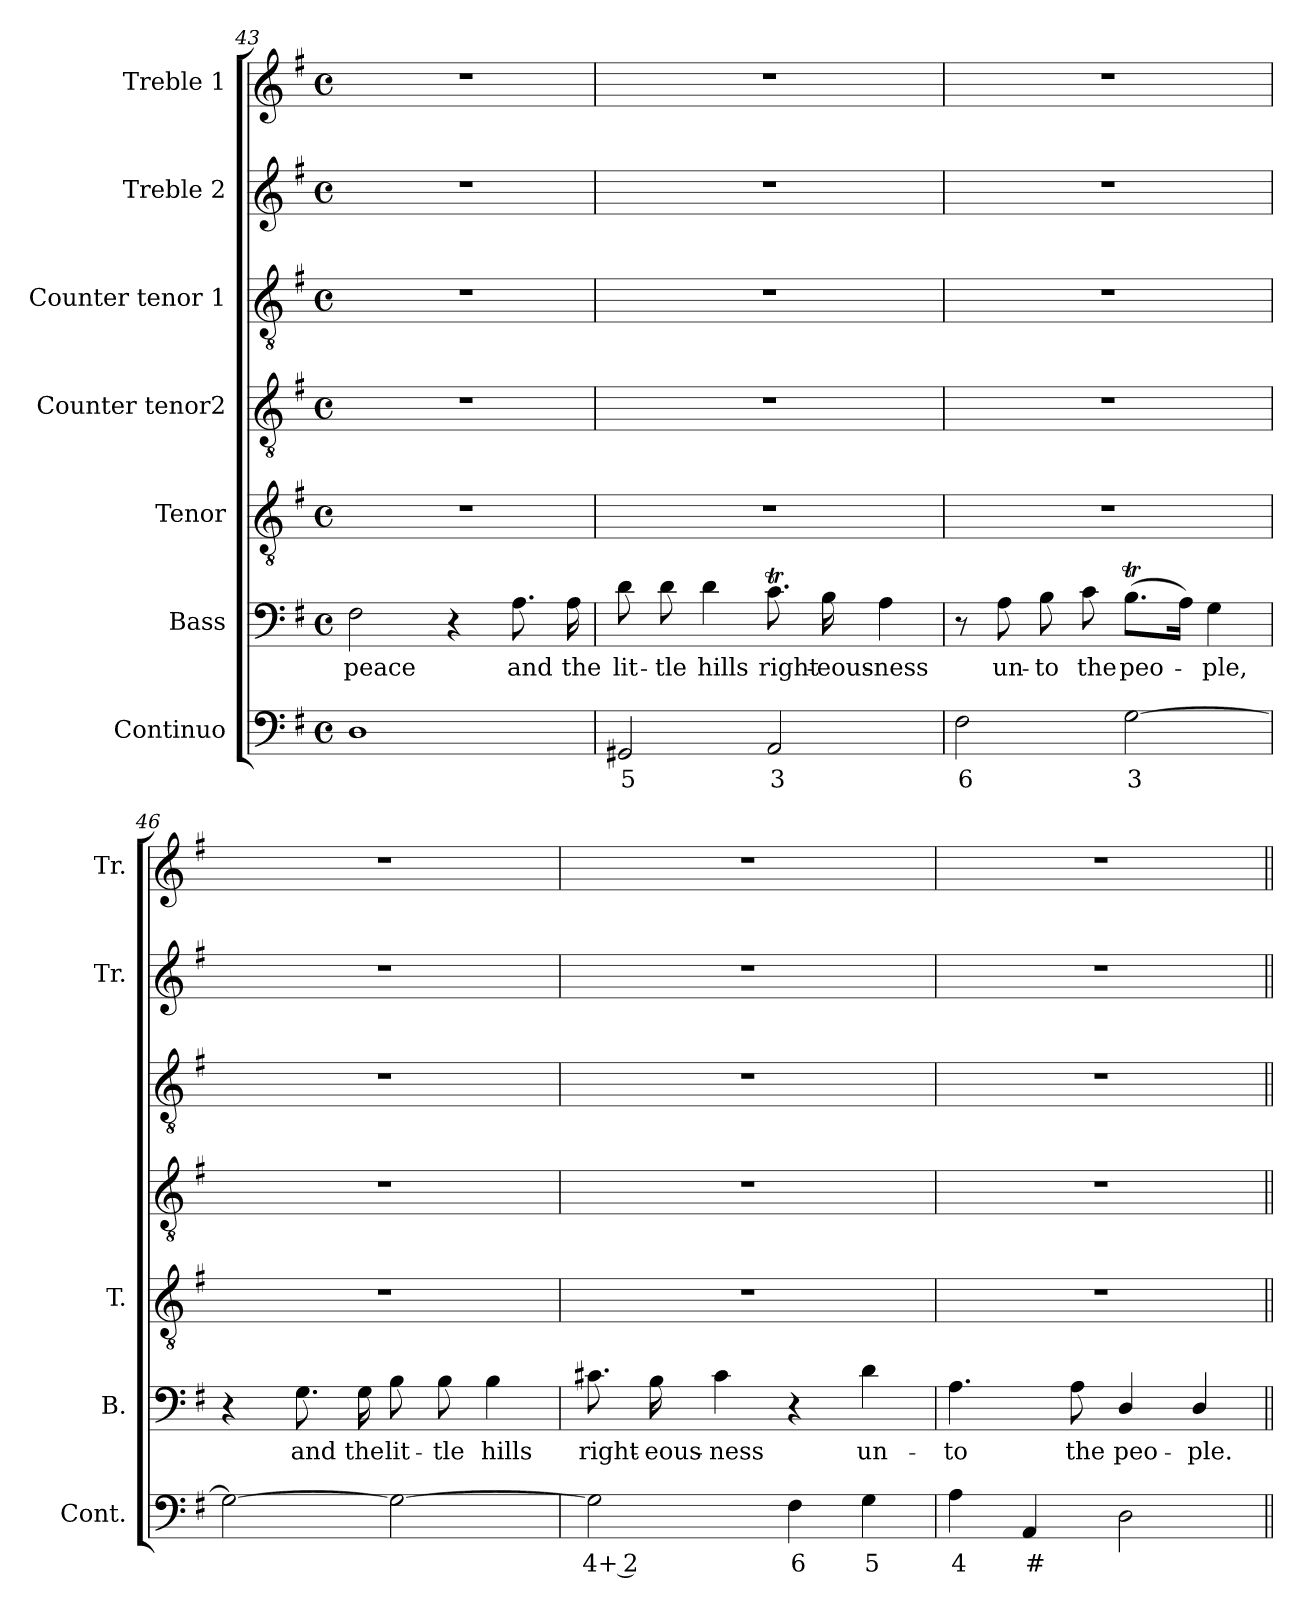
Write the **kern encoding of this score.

**kern	**text	**kern	**text	**kern	**kern	**kern	**kern	**kern
*part7	*part7	*part6	*part6	*part5	*part4	*part3	*part2	*part1
*staff7	*staff7	*staff6	*staff6	*staff5	*staff4	*staff3	*staff2	*staff1
*I"Continuo	*	*I"Bass	*	*I"Tenor	*I"Counter tenor2	*I"Counter tenor 1	*I"Treble 2	*I"Treble 1
*I'Cont.	*	*I'B.	*	*I'T.	*	*	*I'Tr.	*I'Tr.
*clefF4	*	*clefF4	*	*clefGv2	*clefGv2	*clefGv2	*clefG2	*clefG2
*	*	*	*	*ITrd7c12	*ITrd7c12	*ITrd7c12	*	*
*k[f#]	*	*k[f#]	*	*k[f#]	*k[f#]	*k[f#]	*k[f#]	*k[f#]
*G:	*	*G:	*	*G:	*G:	*G:	*G:	*G:
*M4/4	*	*M4/4	*	*M4/4	*M4/4	*M4/4	*M4/4	*M4/4
*met(c)	*	*met(c)	*	*met(c)	*met(c)	*met(c)	*met(c)	*met(c)
=43	=43	=43	=43	=43	=43	=43	=43	=43
!	!	!	!LO:LY:b:color=#000000	!	!	!	!	!
1Di	.	2F#i\	peace	1r	1r	1r	1r	1r
.	.	4r	.	.	.	.	.	.
!	!	!	!LO:LY:b:color=#000000	!	!	!	!	!
.	.	8.Ai\	and	.	.	.	.	.
!	!	!	!LO:LY:b:color=#000000	!	!	!	!	!
.	.	16Ai\	the	.	.	.	.	.
=44	=44	=44	=44	=44	=44	=44	=44	=44
!	!LO:LY:b:color=#000000	!	!	!	!	!	!	!
!	!	!	!LO:LY:b:color=#000000	!	!	!	!	!
2GG#Xi/	5	8di\	lit-	1r	1r	1r	1r	1r
!	!	!	!LO:LY:b:color=#000000	!	!	!	!	!
.	.	8di\	-tle	.	.	.	.	.
!	!	!	!LO:LY:b:color=#000000	!	!	!	!	!
.	.	4di\	hills	.	.	.	.	.
!	!LO:LY:b:color=#000000	!	!	!	!	!	!	!
!	!	!	!LO:LY:b:color=#000000	!	!	!	!	!
2AAi/	3	8.cTi\	right-	.	.	.	.	.
!	!	!	!LO:LY:b:color=#000000	!	!	!	!	!
.	.	16Bi\	-eous-	.	.	.	.	.
!	!	!	!LO:LY:b:color=#000000	!	!	!	!	!
.	.	4Ai\	-ness	.	.	.	.	.
!!LO:LB:g=z
=45	=45	=45	=45	=45	=45	=45	=45	=45
!	!LO:LY:b:color=#000000	!	!	!	!	!	!	!
2F#i\	6	8r	.	1r	1r	1r	1r	1r
!	!	!	!LO:LY:b:color=#000000	!	!	!	!	!
.	.	8Ai\	un-	.	.	.	.	.
!	!	!	!LO:LY:b:color=#000000	!	!	!	!	!
.	.	8Bi\	-to	.	.	.	.	.
!	!	!	!LO:LY:b:color=#000000	!	!	!	!	!
.	.	8ci\	the	.	.	.	.	.
!	!LO:LY:b:color=#000000	!	!	!	!	!	!	!
!	!	!	!LO:LY:b:color=#000000	!	!	!	!	!
[2Gi\	3	(8.Bti\L	peo-	.	.	.	.	.
.	.	16Ai\Jk)	.	.	.	.	.	.
!	!	!	!LO:LY:b:color=#000000	!	!	!	!	!
.	.	4Gi\	-ple,	.	.	.	.	.
=46	=46	=46	=46	=46	=46	=46	=46	=46
2Gi\_	.	4r	.	1r	1r	1r	1r	1r
!	!	!	!LO:LY:b:color=#000000	!	!	!	!	!
.	.	8.Gi\	and	.	.	.	.	.
!	!	!	!LO:LY:b:color=#000000	!	!	!	!	!
.	.	16Gi\	the	.	.	.	.	.
!	!	!	!LO:LY:b:color=#000000	!	!	!	!	!
2Gi\_	.	8Bi\	lit-	.	.	.	.	.
!	!	!	!LO:LY:b:color=#000000	!	!	!	!	!
.	.	8Bi\	-tle	.	.	.	.	.
!	!	!	!LO:LY:b:color=#000000	!	!	!	!	!
.	.	4Bi\	hills	.	.	.	.	.
=47	=47	=47	=47	=47	=47	=47	=47	=47
!	!LO:LY:b:color=#000000	!	!	!	!	!	!	!
!	!	!	!LO:LY:b:color=#000000	!	!	!	!	!
2Gi\]	4+ 2	8.c#Xi\	right-	1r	1r	1r	1r	1r
!	!	!	!LO:LY:b:color=#000000	!	!	!	!	!
.	.	16Bi\	-eous-	.	.	.	.	.
!	!	!	!LO:LY:b:color=#000000	!	!	!	!	!
.	.	4c#i\	-ness	.	.	.	.	.
!	!LO:LY:b:color=#000000	!	!	!	!	!	!	!
4F#i\	6	4r	.	.	.	.	.	.
!	!LO:LY:b:color=#000000	!	!	!	!	!	!	!
!	!	!	!LO:LY:b:color=#000000	!	!	!	!	!
4Gi\	5	4di\	un-	.	.	.	.	.
=48	=48	=48	=48	=48	=48	=48	=48	=48
!	!LO:LY:b:color=#000000	!	!	!	!	!	!	!
!	!	!	!LO:LY:b:color=#000000	!	!	!	!	!
4Ai\	4	4.Ai\	-to	1r	1r	1r	1r	1r
!	!LO:LY:b:color=#000000	!	!	!	!	!	!	!
4AAi/	#	.	.	.	.	.	.	.
!	!	!	!LO:LY:b:color=#000000	!	!	!	!	!
.	.	8Ai\	the	.	.	.	.	.
!	!	!	!LO:LY:b:color=#000000	!	!	!	!	!
2Di\	.	4Di/	peo-	.	.	.	.	.
!	!	!	!LO:LY:b:color=#000000	!	!	!	!	!
.	.	4Di/	-ple.	.	.	.	.	.
=||	=||	=||	=||	=||	=||	=||	=||	=||
*-	*-	*-	*-	*-	*-	*-	*-	*-
